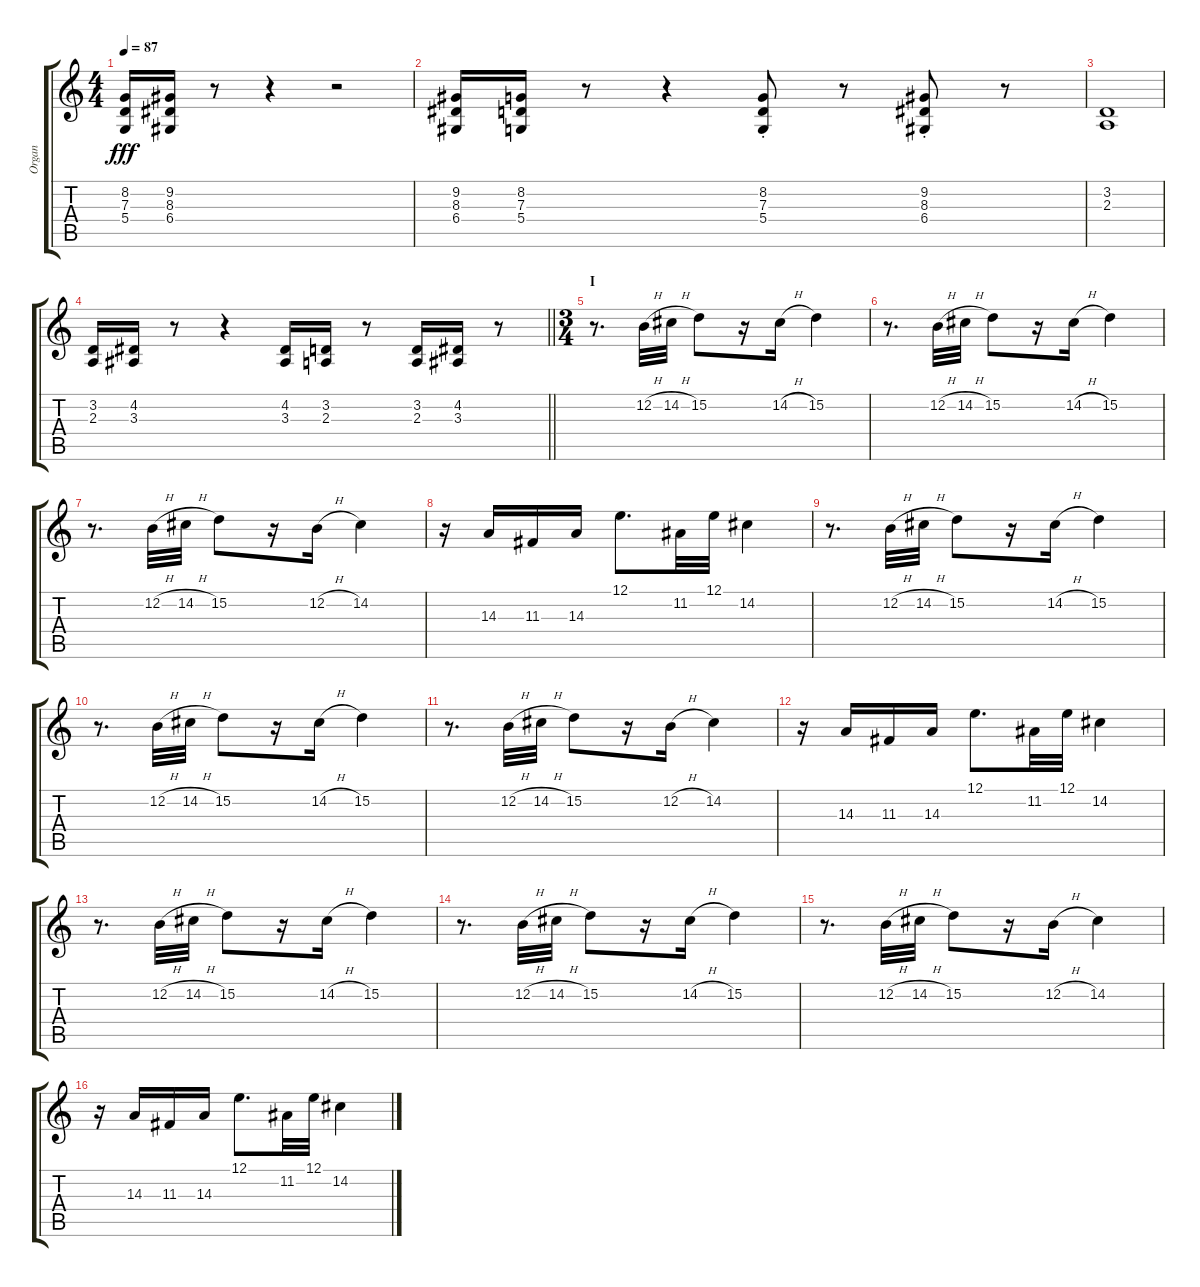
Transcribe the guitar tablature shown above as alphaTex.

\track ("Organ" "Organ") {instrument percussiveorgan}
\staff {score tabs}
\tuning (E4 B3 G3 D3 A2 E2) {hide}
\ts (4 4)
\tempo 87
\clef g2
\ks c
(8.2 7.3 5.4).16{dy fff} (9.2 8.3 6.4).16 r.8 r.4 r.2 |
(9.2 8.3 6.4).16 (8.2 7.3 5.4).16 r.8 r.4 (8.2{st} 7.3{st} 5.4{st}).8 r.8 (9.2{st} 8.3{st} 6.4{st}).8 r.8 |
(3.2 2.3).1 |
\barLineRight lightlight
(3.2 2.3).16 (4.2 3.3).16 r.8 r.4 (4.2 3.3).16 (3.2 2.3).16 r.8 (3.2 2.3).16 (4.2 3.3).16 r.8 |
\ts (3 4)
\section ("" "I")
r.8{d} 12.2{h}.32 14.2{h}.32 15.2.8 r.16 14.2{h}.16 15.2.4 |
r.8{d} 12.2{h}.32 14.2{h}.32 15.2.8 r.16 14.2{h}.16 15.2.4 |
r.8{d} 12.2{h}.32 14.2{h}.32 15.2.8 r.16 12.2{h}.16 14.2.4 |
r.16 14.3.16 11.3.16 14.3.16 12.1.8{d} 11.2.32 12.1.32 14.2.4 |
r.8{d} 12.2{h}.32 14.2{h}.32 15.2.8 r.16 14.2{h}.16 15.2.4 |
r.8{d} 12.2{h}.32 14.2{h}.32 15.2.8 r.16 14.2{h}.16 15.2.4 |
r.8{d} 12.2{h}.32 14.2{h}.32 15.2.8 r.16 12.2{h}.16 14.2.4 |
r.16 14.3.16 11.3.16 14.3.16 12.1.8{d} 11.2.32 12.1.32 14.2.4 |
r.8{d} 12.2{h}.32 14.2{h}.32 15.2.8 r.16 14.2{h}.16 15.2.4 |
r.8{d} 12.2{h}.32 14.2{h}.32 15.2.8 r.16 14.2{h}.16 15.2.4 |
r.8{d} 12.2{h}.32 14.2{h}.32 15.2.8 r.16 12.2{h}.16 14.2.4 |
r.16 14.3.16 11.3.16 14.3.16 12.1.8{d} 11.2.32 12.1.32 14.2.4
